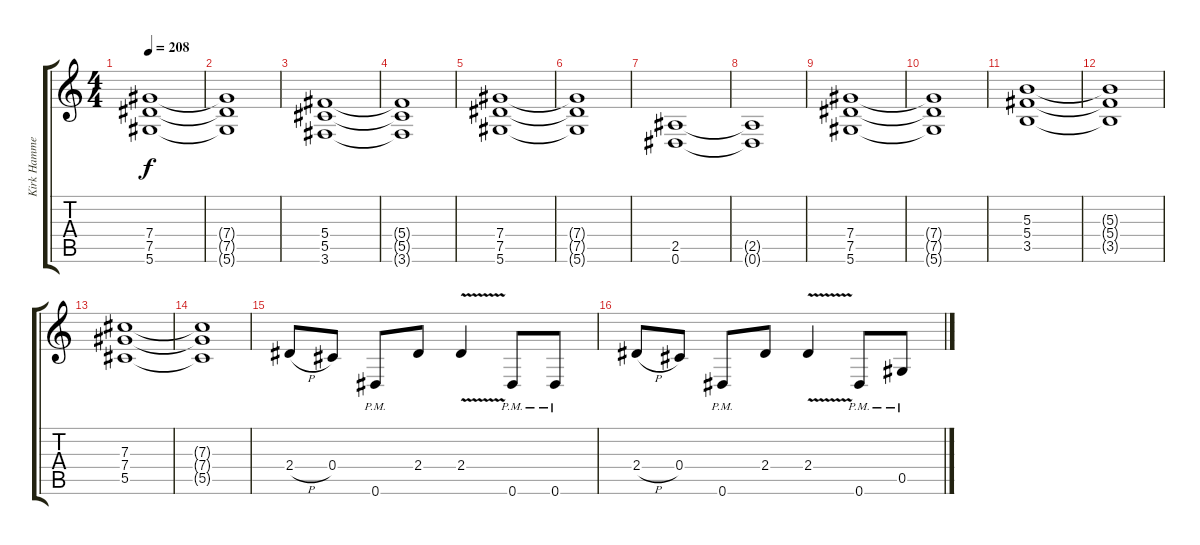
\track ("Kirk Hammett (Guitar)" "Kirk Hamme") {instrument distortionguitar}
\staff {score tabs}
\tuning (Eb4 Bb3 Gb3 Db3 Ab2 Eb2) {hide}
\ts (4 4)
\tempo 208
\clef g2
\ks c
(7.4 7.5 5.6).1{dy f} |
(7.4{t} 7.5{t} 5.6{t}).1 |
(5.4 5.5 3.6).1 |
(5.4{t} 5.5{t} 3.6{t}).1 |
(7.4 7.5 5.6).1 |
(7.4{t} 7.5{t} 5.6{t}).1 |
(2.5 0.6).1 |
(2.5{t} 0.6{t}).1 |
(7.4 7.5 5.6).1 |
(7.4{t} 7.5{t} 5.6{t}).1 |
(5.3 5.4 3.5).1 |
(5.3{t} 5.4{t} 3.5{t}).1 |
(7.3 7.4 5.5).1 |
(7.3{t} 7.4{t} 5.5{t}).1 |
2.4{h}.8 0.4.8 0.6{pm}.8 2.4.8 2.4{v}.4 0.6{pm}.8 0.6{pm}.8 |
2.4{h}.8 0.4.8 0.6{pm}.8 2.4.8 2.4{v}.4 0.6{pm}.8 0.5{pm}.8
